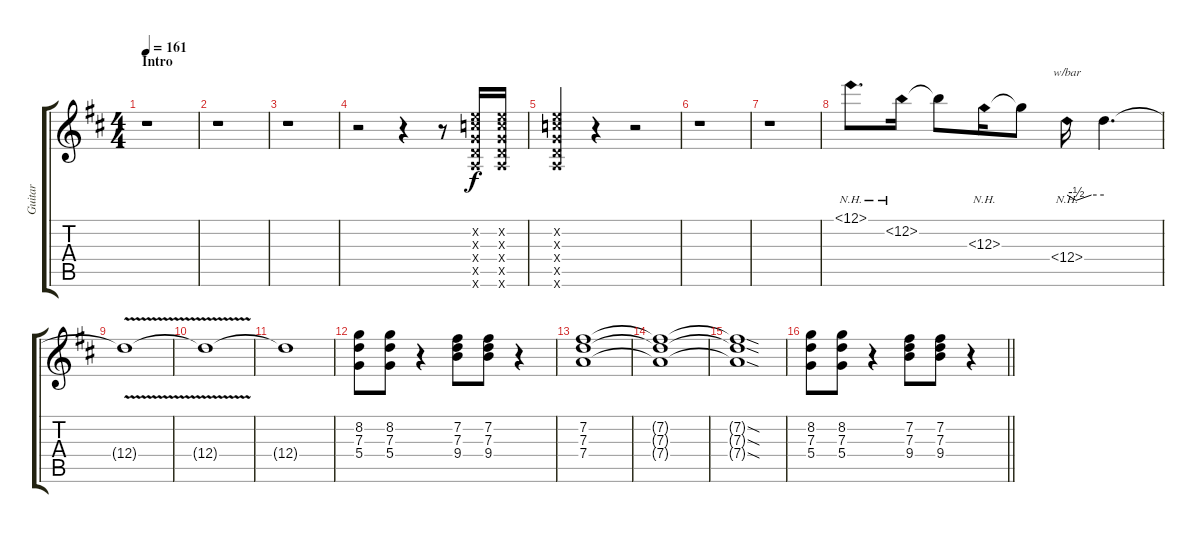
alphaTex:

\track ("Guitar" "Guitar") {instrument overdrivenguitar}
\staff {score tabs}
\tuning (E4 B3 G3 D3 A2 E2) {hide}
\ts (4 4)
\section ("" "Intro")
\tempo 161
\clef g2
\ks d
r.1{dy f instrument overdrivenguitar} |
r.1 |
r.1 |
r.2 r.4 r.8 (5.2{x} 5.3{x} 5.4{x} 5.5{x} 5.6{x}).16 (5.2{x} 5.3{x} 5.4{x} 5.5{x} 5.6{x}).16 |
(5.2{x} 5.3{x} 5.4{x} 5.5{x} 5.6{x}).4 r.4 r.2 |
r.1 |
r.1 |
12.1{nh}.8{d} 12.2{nh}.16 12.2{t}.8 12.3{nh}.16 12.3{t}.8 12.4{nh}.16{tbe (custom default 0 0 15 -2 40 0 60 0)} 12.4{t}.4{d} |
12.4{v t}.1 |
12.4{t}.1 |
12.4{t}.1 |
(8.2 7.3 5.4).8 (8.2 7.3 5.4).8 r.4 (7.2 7.3 9.4).8 (7.2 7.3 9.4).8 r.4 |
(7.2 7.3 7.4).1 |
(7.2{t} 7.3{t} 7.4{t}).1 |
(7.2{sod t} 7.3{sod t} 7.4{sod t}).1 |
\barLineRight lightlight
(8.2 7.3 5.4).8 (8.2 7.3 5.4).8 r.4 (7.2 7.3 9.4).8 (7.2 7.3 9.4).8 r.4
